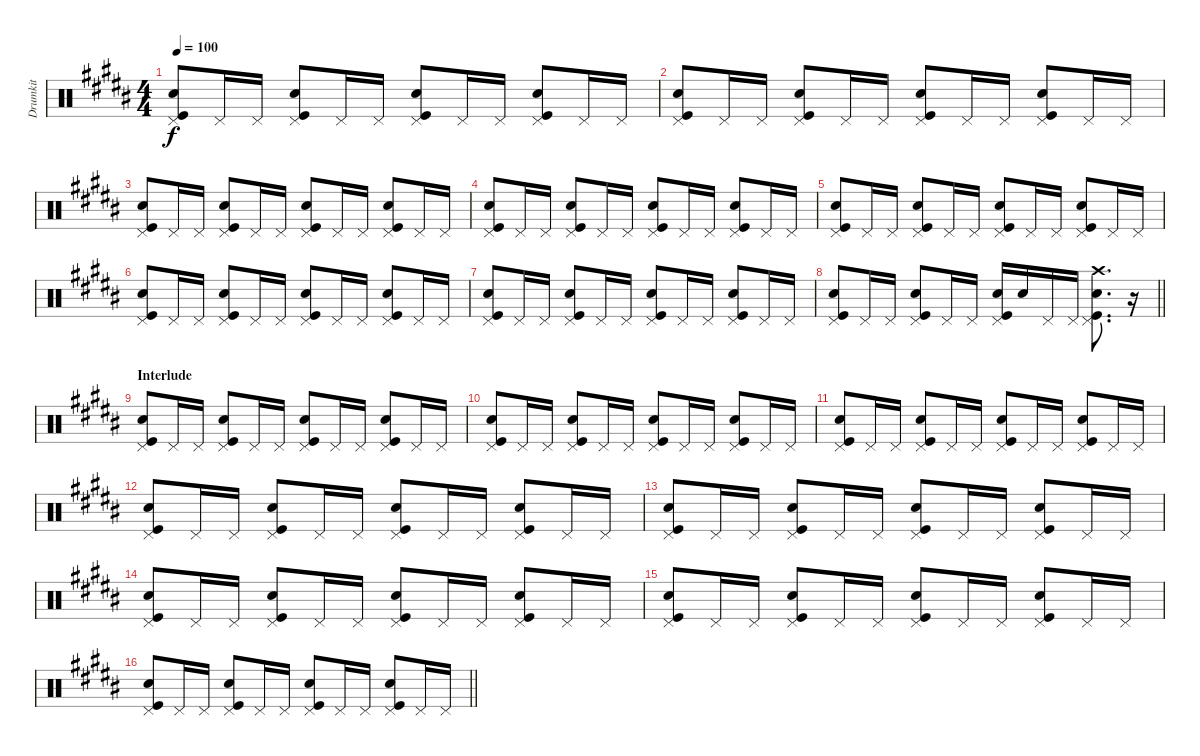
\track ("Drumkit" "Drumkit") {instrument percussion}
\staff {score}
\articulation defaults
\ts (4 4)
\tempo 100
\clef neutral
\ks b
("Pedal Hi-Hat (hit)" "Snare (hit) 2" "Kick (hit)").8{dy f} "Pedal Hi-Hat (hit)".16 "Pedal Hi-Hat (hit)".16 ("Pedal Hi-Hat (hit)" "Snare (hit) 2" "Kick (hit)").8 "Pedal Hi-Hat (hit)".16 "Pedal Hi-Hat (hit)".16 ("Pedal Hi-Hat (hit)" "Snare (hit) 2" "Kick (hit)").8 "Pedal Hi-Hat (hit)".16 "Pedal Hi-Hat (hit)".16 ("Pedal Hi-Hat (hit)" "Snare (hit) 2" "Kick (hit)").8 "Pedal Hi-Hat (hit)".16 "Pedal Hi-Hat (hit)".16 |
("Pedal Hi-Hat (hit)" "Snare (hit) 2" "Kick (hit)").8 "Pedal Hi-Hat (hit)".16 "Pedal Hi-Hat (hit)".16 ("Pedal Hi-Hat (hit)" "Snare (hit) 2" "Kick (hit)").8 "Pedal Hi-Hat (hit)".16 "Pedal Hi-Hat (hit)".16 ("Pedal Hi-Hat (hit)" "Snare (hit) 2" "Kick (hit)").8 "Pedal Hi-Hat (hit)".16 "Pedal Hi-Hat (hit)".16 ("Pedal Hi-Hat (hit)" "Snare (hit) 2" "Kick (hit)").8 "Pedal Hi-Hat (hit)".16 "Pedal Hi-Hat (hit)".16 |
("Pedal Hi-Hat (hit)" "Snare (hit) 2" "Kick (hit)").8 "Pedal Hi-Hat (hit)".16 "Pedal Hi-Hat (hit)".16 ("Pedal Hi-Hat (hit)" "Snare (hit) 2" "Kick (hit)").8 "Pedal Hi-Hat (hit)".16 "Pedal Hi-Hat (hit)".16 ("Pedal Hi-Hat (hit)" "Snare (hit) 2" "Kick (hit)").8 "Pedal Hi-Hat (hit)".16 "Pedal Hi-Hat (hit)".16 ("Pedal Hi-Hat (hit)" "Snare (hit) 2" "Kick (hit)").8 "Pedal Hi-Hat (hit)".16 "Pedal Hi-Hat (hit)".16 |
("Pedal Hi-Hat (hit)" "Snare (hit) 2" "Kick (hit)").8 "Pedal Hi-Hat (hit)".16 "Pedal Hi-Hat (hit)".16 ("Pedal Hi-Hat (hit)" "Snare (hit) 2" "Kick (hit)").8 "Pedal Hi-Hat (hit)".16 "Pedal Hi-Hat (hit)".16 ("Pedal Hi-Hat (hit)" "Snare (hit) 2" "Kick (hit)").8 "Pedal Hi-Hat (hit)".16 "Pedal Hi-Hat (hit)".16 ("Pedal Hi-Hat (hit)" "Snare (hit) 2" "Kick (hit)").8 "Pedal Hi-Hat (hit)".16 "Pedal Hi-Hat (hit)".16 |
("Pedal Hi-Hat (hit)" "Snare (hit) 2" "Kick (hit)").8 "Pedal Hi-Hat (hit)".16 "Pedal Hi-Hat (hit)".16 ("Pedal Hi-Hat (hit)" "Snare (hit) 2" "Kick (hit)").8 "Pedal Hi-Hat (hit)".16 "Pedal Hi-Hat (hit)".16 ("Pedal Hi-Hat (hit)" "Snare (hit) 2" "Kick (hit)").8 "Pedal Hi-Hat (hit)".16 "Pedal Hi-Hat (hit)".16 ("Pedal Hi-Hat (hit)" "Snare (hit) 2" "Kick (hit)").8 "Pedal Hi-Hat (hit)".16 "Pedal Hi-Hat (hit)".16 |
("Pedal Hi-Hat (hit)" "Snare (hit) 2" "Kick (hit)").8 "Pedal Hi-Hat (hit)".16 "Pedal Hi-Hat (hit)".16 ("Pedal Hi-Hat (hit)" "Snare (hit) 2" "Kick (hit)").8 "Pedal Hi-Hat (hit)".16 "Pedal Hi-Hat (hit)".16 ("Pedal Hi-Hat (hit)" "Snare (hit) 2" "Kick (hit)").8 "Pedal Hi-Hat (hit)".16 "Pedal Hi-Hat (hit)".16 ("Pedal Hi-Hat (hit)" "Snare (hit) 2" "Kick (hit)").8 "Pedal Hi-Hat (hit)".16 "Pedal Hi-Hat (hit)".16 |
("Pedal Hi-Hat (hit)" "Snare (hit) 2" "Kick (hit)").8 "Pedal Hi-Hat (hit)".16 "Pedal Hi-Hat (hit)".16 ("Pedal Hi-Hat (hit)" "Snare (hit) 2" "Kick (hit)").8 "Pedal Hi-Hat (hit)".16 "Pedal Hi-Hat (hit)".16 ("Pedal Hi-Hat (hit)" "Snare (hit) 2" "Kick (hit)").8 "Pedal Hi-Hat (hit)".16 "Pedal Hi-Hat (hit)".16 ("Pedal Hi-Hat (hit)" "Snare (hit) 2" "Kick (hit)").8 "Pedal Hi-Hat (hit)".16 "Pedal Hi-Hat (hit)".16 |
\barLineRight lightlight
("Pedal Hi-Hat (hit)" "Snare (hit) 2" "Kick (hit)").8 "Pedal Hi-Hat (hit)".16 "Pedal Hi-Hat (hit)".16 ("Pedal Hi-Hat (hit)" "Snare (hit) 2" "Kick (hit)").8 "Pedal Hi-Hat (hit)".16 "Pedal Hi-Hat (hit)".16 ("Pedal Hi-Hat (hit)" "Snare (hit) 2" "Kick (hit)").16 "Snare (hit) 2".16 "Pedal Hi-Hat (hit)".16 "Pedal Hi-Hat (hit)".16 ("Pedal Hi-Hat (hit)" "Snare (hit) 2" "Crash high (hit)" "Kick (hit)").8{d} r.16 |
\section ("" "Interlude")
("Pedal Hi-Hat (hit)" "Snare (hit) 2" "Kick (hit)").8 "Pedal Hi-Hat (hit)".16 "Pedal Hi-Hat (hit)".16 ("Pedal Hi-Hat (hit)" "Snare (hit) 2" "Kick (hit)").8 "Pedal Hi-Hat (hit)".16 "Pedal Hi-Hat (hit)".16 ("Pedal Hi-Hat (hit)" "Snare (hit) 2" "Kick (hit)").8 "Pedal Hi-Hat (hit)".16 "Pedal Hi-Hat (hit)".16 ("Pedal Hi-Hat (hit)" "Snare (hit) 2" "Kick (hit)").8 "Pedal Hi-Hat (hit)".16 "Pedal Hi-Hat (hit)".16 |
("Pedal Hi-Hat (hit)" "Snare (hit) 2" "Kick (hit)").8 "Pedal Hi-Hat (hit)".16 "Pedal Hi-Hat (hit)".16 ("Pedal Hi-Hat (hit)" "Snare (hit) 2" "Kick (hit)").8 "Pedal Hi-Hat (hit)".16 "Pedal Hi-Hat (hit)".16 ("Pedal Hi-Hat (hit)" "Snare (hit) 2" "Kick (hit)").8 "Pedal Hi-Hat (hit)".16 "Pedal Hi-Hat (hit)".16 ("Pedal Hi-Hat (hit)" "Snare (hit) 2" "Kick (hit)").8 "Pedal Hi-Hat (hit)".16 "Pedal Hi-Hat (hit)".16 |
("Pedal Hi-Hat (hit)" "Snare (hit) 2" "Kick (hit)").8 "Pedal Hi-Hat (hit)".16 "Pedal Hi-Hat (hit)".16 ("Pedal Hi-Hat (hit)" "Snare (hit) 2" "Kick (hit)").8 "Pedal Hi-Hat (hit)".16 "Pedal Hi-Hat (hit)".16 ("Pedal Hi-Hat (hit)" "Snare (hit) 2" "Kick (hit)").8 "Pedal Hi-Hat (hit)".16 "Pedal Hi-Hat (hit)".16 ("Pedal Hi-Hat (hit)" "Snare (hit) 2" "Kick (hit)").8 "Pedal Hi-Hat (hit)".16 "Pedal Hi-Hat (hit)".16 |
("Pedal Hi-Hat (hit)" "Snare (hit) 2" "Kick (hit)").8 "Pedal Hi-Hat (hit)".16 "Pedal Hi-Hat (hit)".16 ("Pedal Hi-Hat (hit)" "Snare (hit) 2" "Kick (hit)").8 "Pedal Hi-Hat (hit)".16 "Pedal Hi-Hat (hit)".16 ("Pedal Hi-Hat (hit)" "Snare (hit) 2" "Kick (hit)").8 "Pedal Hi-Hat (hit)".16 "Pedal Hi-Hat (hit)".16 ("Pedal Hi-Hat (hit)" "Snare (hit) 2" "Kick (hit)").8 "Pedal Hi-Hat (hit)".16 "Pedal Hi-Hat (hit)".16 |
("Pedal Hi-Hat (hit)" "Snare (hit) 2" "Kick (hit)").8 "Pedal Hi-Hat (hit)".16 "Pedal Hi-Hat (hit)".16 ("Pedal Hi-Hat (hit)" "Snare (hit) 2" "Kick (hit)").8 "Pedal Hi-Hat (hit)".16 "Pedal Hi-Hat (hit)".16 ("Pedal Hi-Hat (hit)" "Snare (hit) 2" "Kick (hit)").8 "Pedal Hi-Hat (hit)".16 "Pedal Hi-Hat (hit)".16 ("Pedal Hi-Hat (hit)" "Snare (hit) 2" "Kick (hit)").8 "Pedal Hi-Hat (hit)".16 "Pedal Hi-Hat (hit)".16 |
("Pedal Hi-Hat (hit)" "Snare (hit) 2" "Kick (hit)").8 "Pedal Hi-Hat (hit)".16 "Pedal Hi-Hat (hit)".16 ("Pedal Hi-Hat (hit)" "Snare (hit) 2" "Kick (hit)").8 "Pedal Hi-Hat (hit)".16 "Pedal Hi-Hat (hit)".16 ("Pedal Hi-Hat (hit)" "Snare (hit) 2" "Kick (hit)").8 "Pedal Hi-Hat (hit)".16 "Pedal Hi-Hat (hit)".16 ("Pedal Hi-Hat (hit)" "Snare (hit) 2" "Kick (hit)").8 "Pedal Hi-Hat (hit)".16 "Pedal Hi-Hat (hit)".16 |
("Pedal Hi-Hat (hit)" "Snare (hit) 2" "Kick (hit)").8 "Pedal Hi-Hat (hit)".16 "Pedal Hi-Hat (hit)".16 ("Pedal Hi-Hat (hit)" "Snare (hit) 2" "Kick (hit)").8 "Pedal Hi-Hat (hit)".16 "Pedal Hi-Hat (hit)".16 ("Pedal Hi-Hat (hit)" "Snare (hit) 2" "Kick (hit)").8 "Pedal Hi-Hat (hit)".16 "Pedal Hi-Hat (hit)".16 ("Pedal Hi-Hat (hit)" "Snare (hit) 2" "Kick (hit)").8 "Pedal Hi-Hat (hit)".16 "Pedal Hi-Hat (hit)".16 |
\barLineRight lightlight
("Pedal Hi-Hat (hit)" "Snare (hit) 2" "Kick (hit)").8 "Pedal Hi-Hat (hit)".16 "Pedal Hi-Hat (hit)".16 ("Pedal Hi-Hat (hit)" "Snare (hit) 2" "Kick (hit)").8 "Pedal Hi-Hat (hit)".16 "Pedal Hi-Hat (hit)".16 ("Pedal Hi-Hat (hit)" "Snare (hit) 2" "Kick (hit)").8 "Pedal Hi-Hat (hit)".16 "Pedal Hi-Hat (hit)".16 ("Pedal Hi-Hat (hit)" "Snare (hit) 2" "Kick (hit)").8 "Pedal Hi-Hat (hit)".16 "Pedal Hi-Hat (hit)".16
